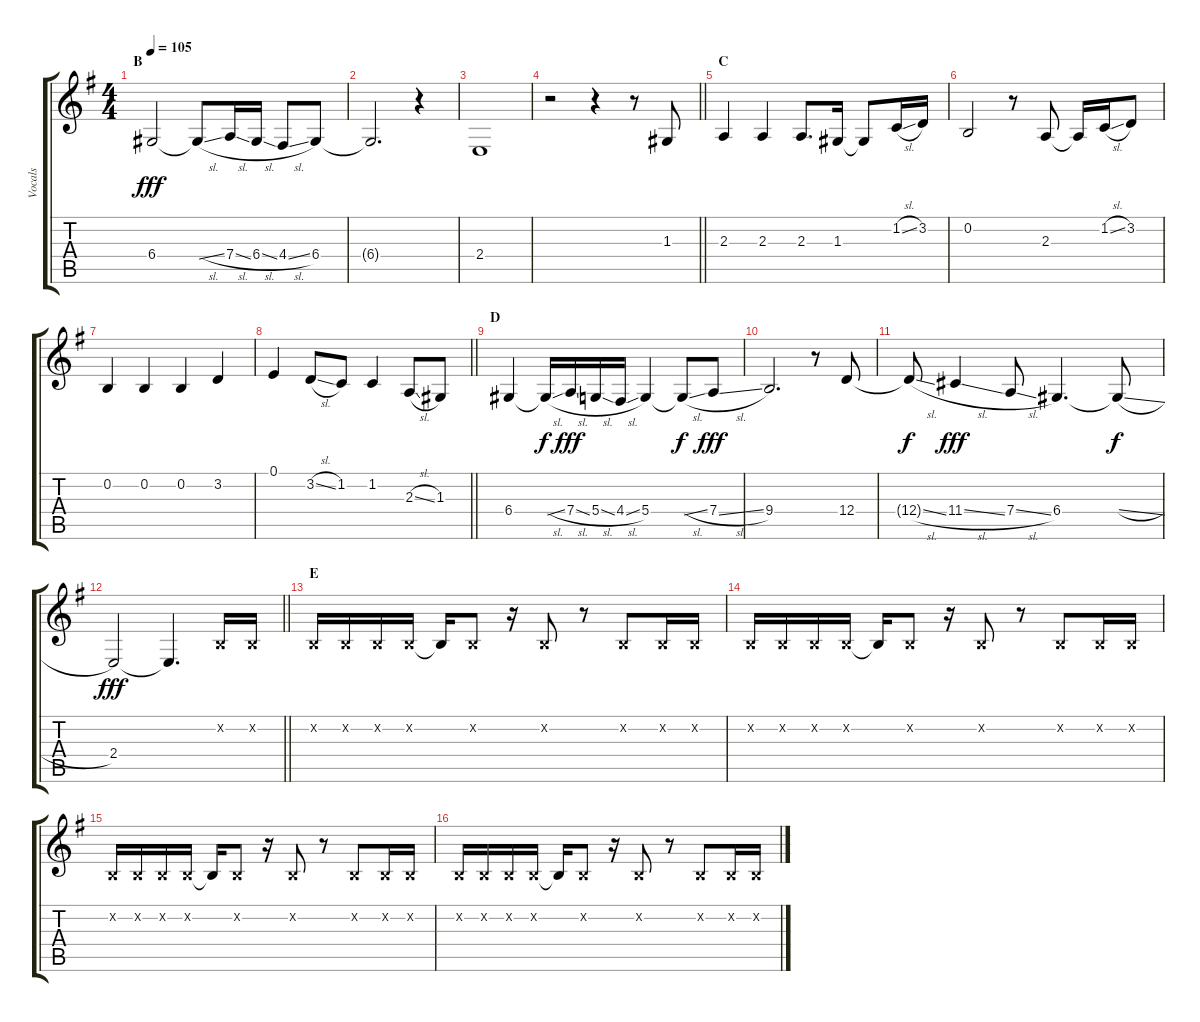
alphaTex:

\track ("Vocals" "Vocals") {instrument voiceoohs}
\staff {score tabs}
\tuning (E4 B3 G3 D3 A2 E2) {hide}
\ts (4 4)
\section ("" "B")
\tempo 105
\clef g2
\ks g
6.4.2{dy fff} 6.4{sl t}.8 7.4{sl}.16 6.4{sl}.16 4.4{sl}.8 6.4.8 |
6.4{t}.2{d} r.4 |
2.4.1 |
\barLineRight lightlight
r.2 r.4 r.8 1.3.8 |
\section ("" "C")
2.3.4 2.3.4 2.3.8{d} 1.3.16 1.3{t}.8 1.2{sl}.16 3.2.16 |
0.2.2 r.8 2.3.8 2.3{t}.16 1.2{sl}.16 3.2.8 |
0.2.4 0.2.4 0.2.4 3.2.4 |
\barLineRight lightlight
0.1.4 3.2{sl}.8 1.2.8 1.2.4 2.3{sl}.8 1.3.8 |
\section ("" "D")
6.4.4 6.4{sl t}.16{dy f} 7.4{sl}.16{dy fff} 5.4{sl}.16 4.4{sl}.16 5.4.4 5.4{sl t}.8{dy f} 7.4{sl}.8{dy fff} |
9.4.2{d} r.8 12.4.8 |
12.4{sl t}.8{dy f} 11.4{sl}.4{dy fff} 7.4{sl}.8 6.4.4{d} 6.4{sl t}.8{dy f} |
\barLineRight lightlight
2.4.2{dy fff} 2.4{t}.4{d} 0.2{x}.16 0.2{x}.16 |
\section ("" "E")
0.2{x}.16 0.2{x}.16 0.2{x}.16 0.2{x}.16 0.2{t}.16 0.2{x}.8 r.16 0.2{x}.8 r.8 0.2{x}.8 0.2{x}.16 0.2{x}.16 |
0.2{x}.16 0.2{x}.16 0.2{x}.16 0.2{x}.16 0.2{t}.16 0.2{x}.8 r.16 0.2{x}.8 r.8 0.2{x}.8 0.2{x}.16 0.2{x}.16 |
0.2{x}.16 0.2{x}.16 0.2{x}.16 0.2{x}.16 0.2{t}.16 0.2{x}.8 r.16 0.2{x}.8 r.8 0.2{x}.8 0.2{x}.16 0.2{x}.16 |
0.2{x}.16 0.2{x}.16 0.2{x}.16 0.2{x}.16 0.2{t}.16 0.2{x}.8 r.16 0.2{x}.8 r.8 0.2{x}.8 0.2{x}.16 0.2{x}.16
